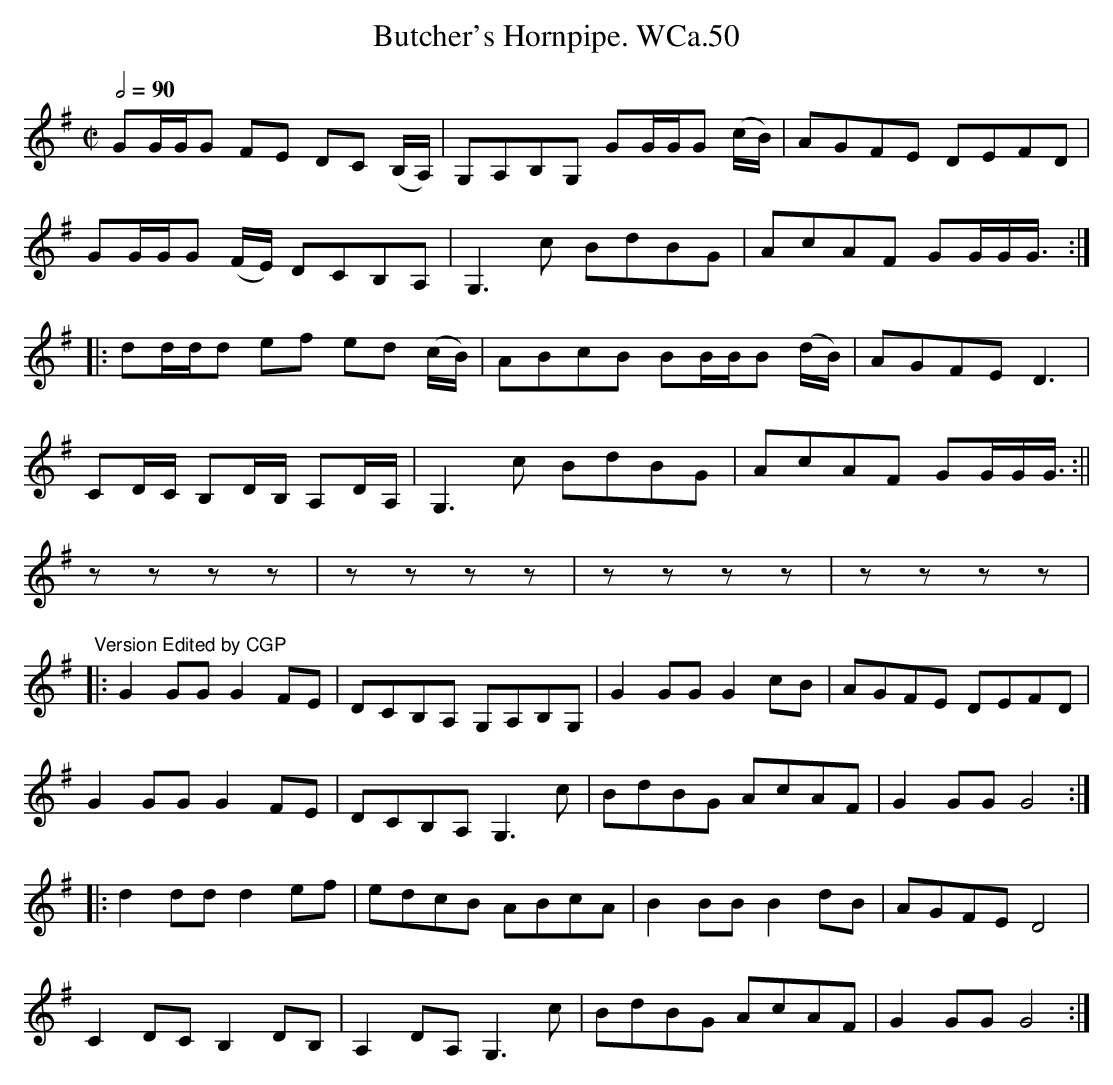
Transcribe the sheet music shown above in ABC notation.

X:1
T:Butcher's Hornpipe. WCa.50
M:C|
L:1/8
Q:1/2=90
K:G
GG/G/G FE DC (B,/A,/)|G,A,B,G, GG/G/G (c/B/)|\
AGFE DEFD|
GG/G/G (F/E/) DCB,A,|G,3c BdBG|AcAF GG/G/G3/4:|
|:dd/d/d ef ed (c/B/)|ABcB BB/B/B (d/B/)|AGFE D3|
CD/C/ B,D/B,/ A,D/A,/|G,3c BdBG|AcAF GG/G/G3/4:||
zzzz|zzzz|zzzz|zzzz|
"^Version Edited by CGP"|:G2GGG2FE| DCB,A, G,A,B,G,|\
G2GGG2cB|AGFE DEFD|
G2GGG2FE|DCB,A, G,3c |BdBG AcAF|G2GGG4:|
|:d2ddd2 ef|edcB ABcA|B2BBB2 dB|AGFE D4|
C2DC B,2DB,|A,2DA, G,3c|BdBG AcAF|G2GGG4:|
